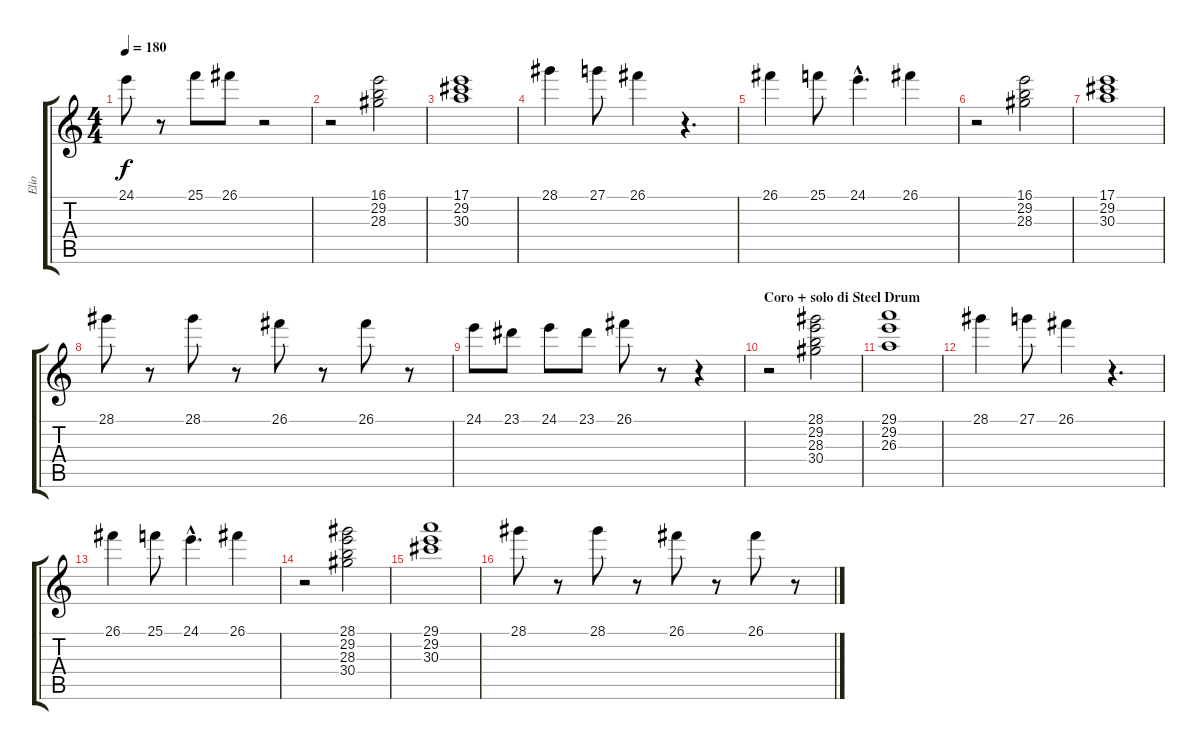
\track ("Elio" "Elio") {instrument rockorgan}
\staff {score tabs}
\tuning (E4 B3 G3 D3 A2 E2) {hide}
\ts (4 4)
\tempo 180
\clef g2
\ks c
24.1.8{dy f} r.8 25.1.8 26.1.8 r.2 |
r.2 (16.1 29.2 28.3).2 |
(17.1 29.2 30.3).1 |
28.1.4 27.1.8 26.1.4 r.4{d} |
26.1.4 25.1.8 24.1{hac}.4{d} 26.1.4 |
r.2 (16.1 29.2 28.3).2 |
(17.1 29.2 30.3).1 |
28.1.8 r.8 28.1.8 r.8 26.1.8 r.8 26.1.8 r.8 |
24.1.8 23.1.8 24.1.8 23.1.8 26.1.8 r.8 r.4 |
\section ("" "Coro + solo di Steel Drum")
r.2{volume 12} (28.1 29.2 28.3 30.4).2 |
(29.1 29.2 26.3).1 |
28.1.4 27.1.8 26.1.4 r.4{d} |
26.1.4 25.1.8 24.1{hac}.4{d} 26.1.4 |
r.2{volume 8} (28.1 29.2 28.3 30.4).2 |
(29.1 29.2 30.3).1 |
28.1.8 r.8 28.1.8 r.8 26.1.8 r.8 26.1.8 r.8
